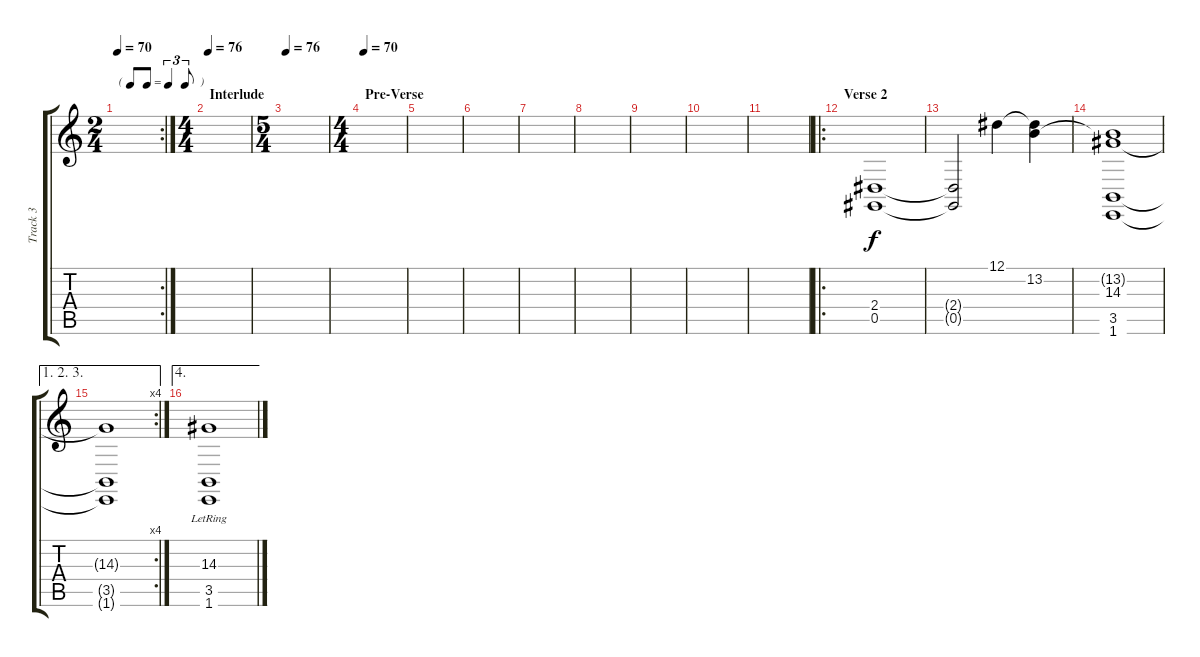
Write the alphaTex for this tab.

\track ("Track 3" "Track 3") {instrument acousticgrandpiano}
\staff {score tabs}
\tuning (Eb4 Bb3 Gb3 Db3 Ab2 Eb2) {hide}
\rc 2
\ts (2 4)
\tf triplet8th
\tempo 70
\clef g2
\ks c
|
\ts (4 4)
\section ("" "Interlude")
\tempo 76
|
\ts (5 4)
\tempo 76
|
\ts (4 4)
\section ("" "Pre-Verse")
\tempo 70
|
|
|
|
|
|
|
|
\ro
\section ("" "Verse 2")
(2.4 0.5).1{dy f} |
(2.4{t} 0.5{t}).2 12.1.4 (12.1{t} 13.2).4 |
(13.2{t} 14.3 3.5 1.6).1 |
\ae (1 2 3)
\rc 4
(14.3{t} 3.5{t} 1.6{t}).1 |
\ae 4
(14.3{lr} 3.5 1.6).1
